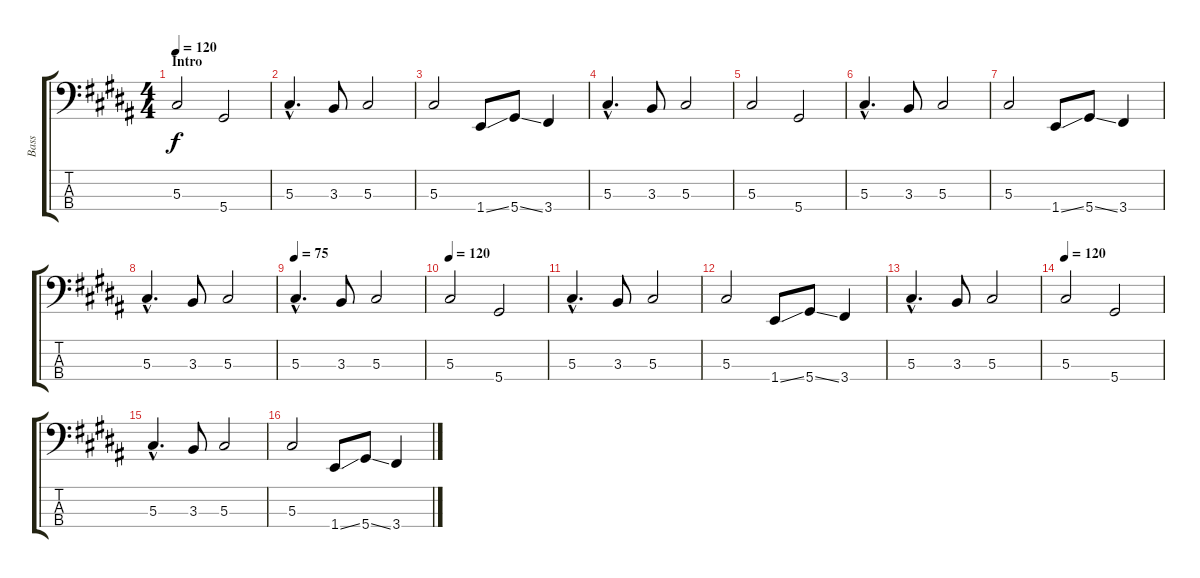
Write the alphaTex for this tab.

\track ("Bass" "Bass") {instrument fretlessbass}
\staff {score tabs}
\tuning (Gb2 Db2 Ab1 Eb1) {hide}
\ts (4 4)
\section ("" "Intro")
\tempo 120
\clef f4
\ks b
5.3.2{dy f instrument fretlessbass} 5.4.2 |
5.3{hac}.4{d} 3.3.8 5.3.2 |
5.3.2 1.4{ss}.8 5.4{ss}.8 3.4.4 |
5.3{hac}.4{d} 3.3.8 5.3.2 |
5.3.2 5.4.2 |
5.3{hac}.4{d} 3.3.8 5.3.2 |
5.3.2 1.4{ss}.8 5.4{ss}.8 3.4.4 |
5.3{hac}.4{d} 3.3.8 5.3.2 |
\tempo 75
5.3{hac}.4{d} 3.3.8 5.3.2 |
\tempo 120
5.3.2 5.4.2 |
5.3{hac}.4{d} 3.3.8 5.3.2 |
5.3.2 1.4{ss}.8 5.4{ss}.8 3.4.4 |
5.3{hac}.4{d} 3.3.8 5.3.2 |
\tempo 120
5.3.2 5.4.2 |
5.3{hac}.4{d} 3.3.8 5.3.2 |
5.3.2 1.4{ss}.8 5.4{ss}.8 3.4.4
